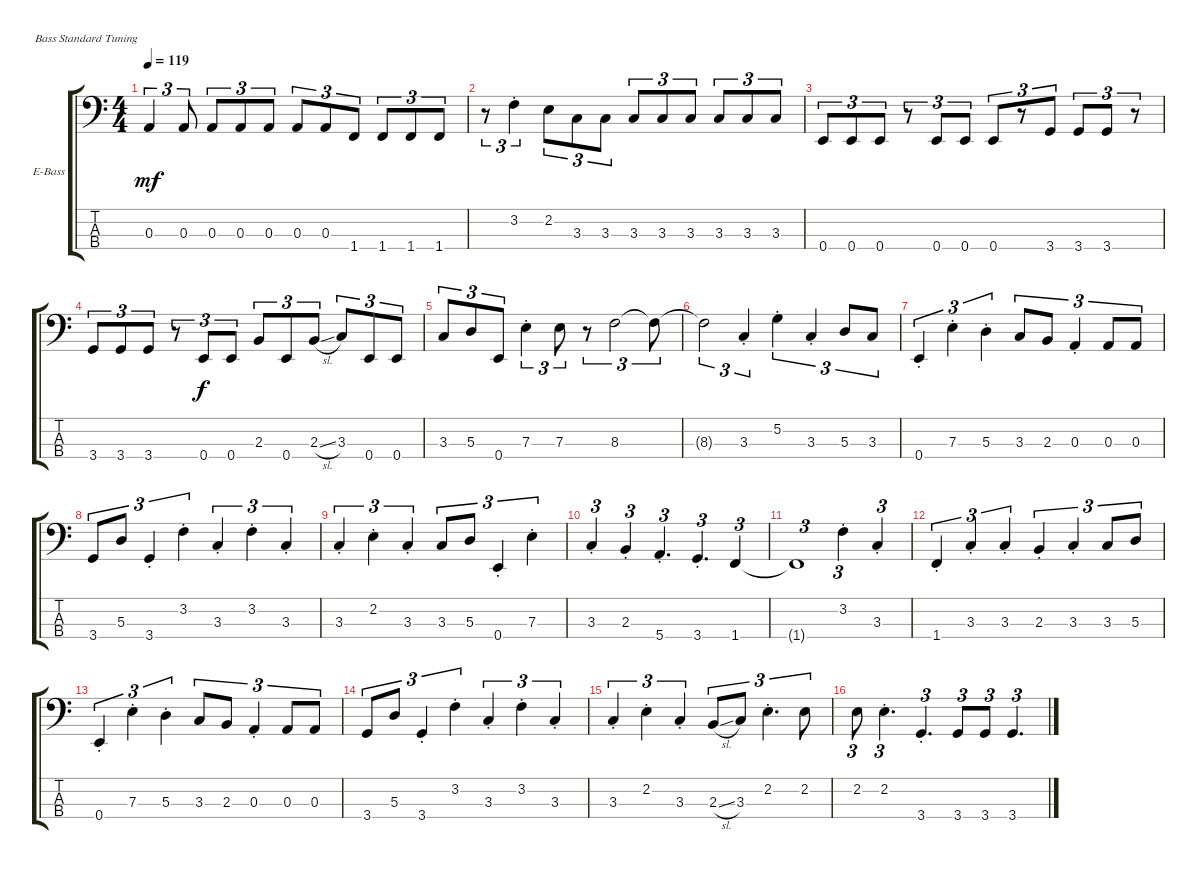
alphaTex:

\defaultSystemsLayout 4
\bracketExtendMode groupsimilarinstruments
\firstSystemTrackNameOrientation horizontal
\otherSystemsTrackNameOrientation horizontal
\track ("Electric Bass" "E-Bass") {instrument electricbassfinger}
\staff {score tabs}
\tuning (G2 D2 A1 E1)
\ts (4 4)
\tempo 119
\clef f4
\ks c
0.3.4{tu (3 2) dy mf} 0.3.8{tu (3 2)} 0.3.8{tu (3 2)} 0.3.8{tu (3 2)} 0.3.8{tu (3 2)} 0.3.8{tu (3 2)} 0.3.8{tu (3 2)} 1.4.8{tu (3 2)} 1.4.8{tu (3 2)} 1.4.8{tu (3 2)} 1.4.8{tu (3 2)} |
r.8{tu (3 2)} 3.2{st}.4{tu (3 2)} 2.2.8{tu (3 2)} 3.3.8{tu (3 2)} 3.3.8{tu (3 2)} 3.3.8{tu (3 2)} 3.3.8{tu (3 2)} 3.3.8{tu (3 2)} 3.3.8{tu (3 2)} 3.3.8{tu (3 2)} 3.3.8{tu (3 2)} |
0.4.8{tu (3 2)} 0.4.8{tu (3 2)} 0.4.8{tu (3 2)} r.8{tu (3 2)} 0.4.8{tu (3 2)} 0.4.8{tu (3 2)} 0.4.8{tu (3 2)} r.8{tu (3 2)} 3.4.8{tu (3 2)} 3.4.8{tu (3 2)} 3.4.8{tu (3 2)} r.8{tu (3 2)} |
3.4.8{tu (3 2)} 3.4.8{tu (3 2)} 3.4.8{tu (3 2)} r.8{tu (3 2)} 0.4.8{tu (3 2) dy f} 0.4.8{tu (3 2)} 2.3.8{tu (3 2)} 0.4.8{tu (3 2)} 2.3{sl}.8{tu (3 2)} 3.3.8{tu (3 2)} 0.4.8{tu (3 2)} 0.4.8{tu (3 2)} |
3.3.8{tu (3 2)} 5.3.8{tu (3 2)} 0.4.8{tu (3 2)} 7.3{st}.4{tu (3 2)} 7.3.8{tu (3 2)} r.8{tu (3 2)} 8.3.2{tu (3 2)} 8.3{t}.8{tu (3 2)} |
8.3{t}.2{tu (3 2)} 3.3{st}.4{tu (3 2)} 5.2{st}.4{tu (3 2)} 3.3{st}.4{tu (3 2)} 5.3.8{tu (3 2)} 3.3.8{tu (3 2)} |
0.4{st}.4{tu (3 2)} 7.3{st}.4{tu (3 2)} 5.3{st}.4{tu (3 2)} 3.3.8{tu (3 2)} 2.3.8{tu (3 2)} 0.3{st}.4{tu (3 2)} 0.3.8{tu (3 2)} 0.3.8{tu (3 2)} |
3.4.8{tu (3 2)} 5.3.8{tu (3 2)} 3.4{st}.4{tu (3 2)} 3.2{st}.4{tu (3 2)} 3.3{st}.4{tu (3 2)} 3.2{st}.4{tu (3 2)} 3.3{st}.4{tu (3 2)} |
3.3{st}.4{tu (3 2)} 2.2{st}.4{tu (3 2)} 3.3{st}.4{tu (3 2)} 3.3.8{tu (3 2)} 5.3.8{tu (3 2)} 0.4{st}.4{tu (3 2)} 7.3{st}.4{tu (3 2)} |
3.3{st}.4{tu (3 2)} 2.3{st}.4{tu (3 2)} 5.4{st}.4{d tu (3 2)} 3.4{st}.4{d tu (3 2)} 1.4.4{tu (3 2)} |
1.4{t}.1{tu (3 2)} 3.2{st}.4{tu (3 2)} 3.3{st}.4{tu (3 2)} |
1.4{st}.4{tu (3 2)} 3.3{st}.4{tu (3 2)} 3.3{st}.4{tu (3 2)} 2.3{st}.4{tu (3 2)} 3.3{st}.4{tu (3 2)} 3.3.8{tu (3 2)} 5.3.8{tu (3 2)} |
0.4{st}.4{tu (3 2)} 7.3{st}.4{tu (3 2)} 5.3{st}.4{tu (3 2)} 3.3.8{tu (3 2)} 2.3.8{tu (3 2)} 0.3{st}.4{tu (3 2)} 0.3.8{tu (3 2)} 0.3.8{tu (3 2)} |
3.4.8{tu (3 2)} 5.3.8{tu (3 2)} 3.4{st}.4{tu (3 2)} 3.2{st}.4{tu (3 2)} 3.3{st}.4{tu (3 2)} 3.2{st}.4{tu (3 2)} 3.3{st}.4{tu (3 2)} |
3.3{st}.4{tu (3 2)} 2.2{st}.4{tu (3 2)} 3.3{st}.4{tu (3 2)} 2.3{sl}.8{tu (3 2)} 3.3.8{tu (3 2)} 2.2{st}.4{d tu (3 2)} 2.2.8{tu (3 2)} |
2.2.8{tu (3 2)} 2.2{st}.4{d tu (3 2)} 3.4{st}.4{d tu (3 2)} 3.4.8{tu (3 2)} 3.4.8{tu (3 2)} 3.4.4{d tu (3 2)}
